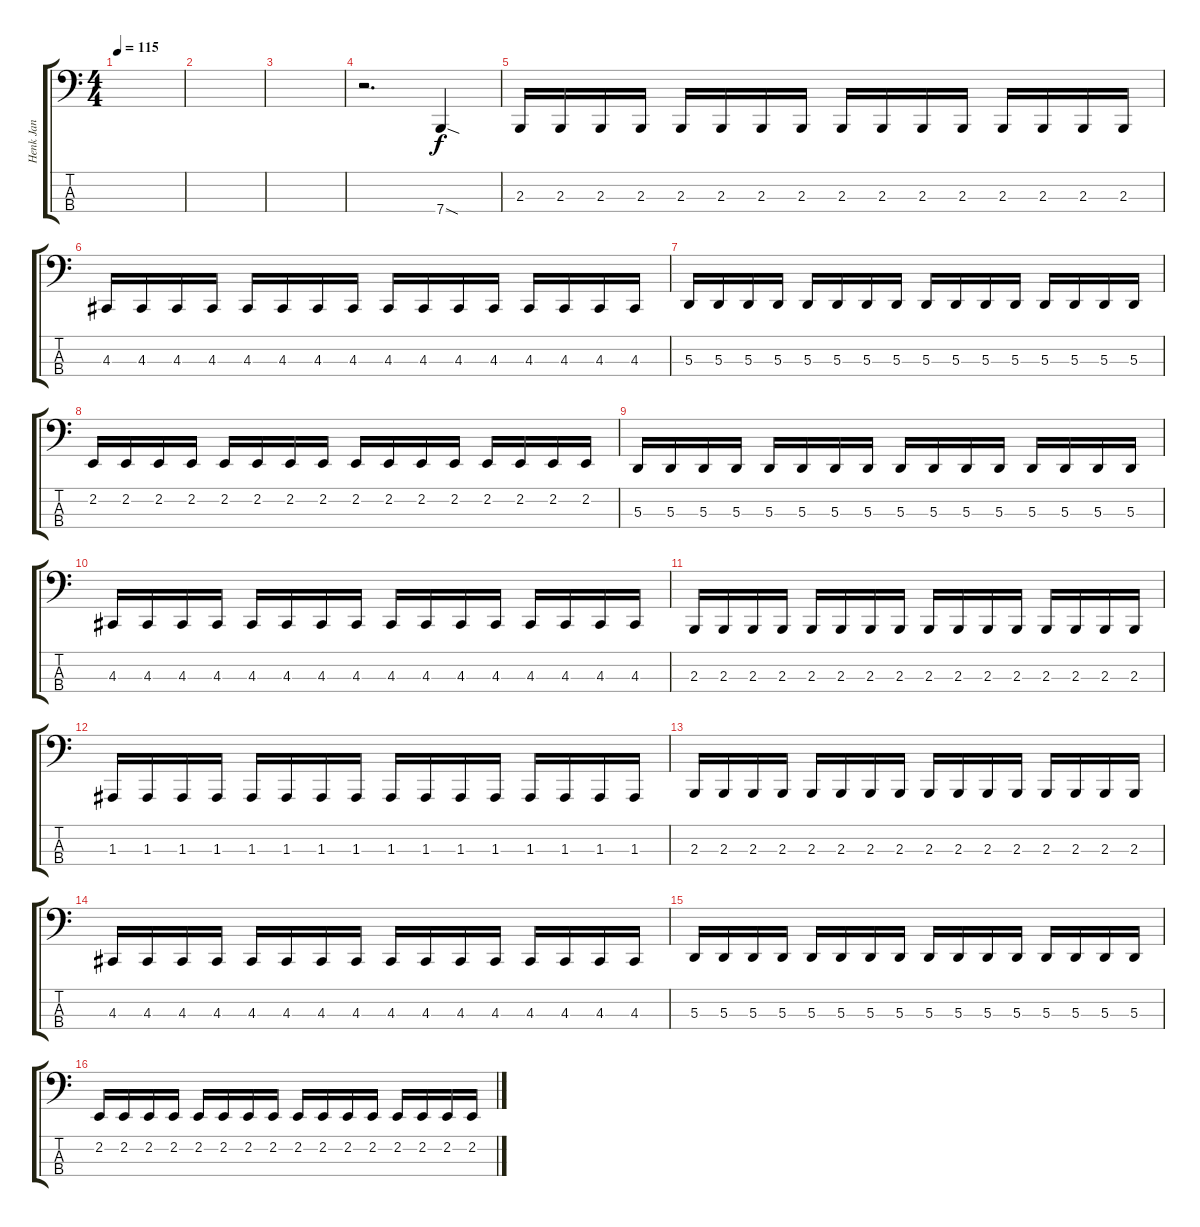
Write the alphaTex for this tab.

\track ("Henk Jan" "Henk Jan") {instrument lead2sawtooth}
\staff {score tabs}
\tuning (G2 D2 A1 E1) {hide}
\ts (4 4)
\tempo 115
\clef f4
\ks c
|
|
|
r.2{d} 7.4{sod}.4 |
2.3.16 2.3.16 2.3.16 2.3.16 2.3.16 2.3.16 2.3.16 2.3.16 2.3.16 2.3.16 2.3.16 2.3.16 2.3.16 2.3.16 2.3.16 2.3.16 |
4.3.16 4.3.16 4.3.16 4.3.16 4.3.16 4.3.16 4.3.16 4.3.16 4.3.16 4.3.16 4.3.16 4.3.16 4.3.16 4.3.16 4.3.16 4.3.16 |
5.3.16 5.3.16 5.3.16 5.3.16 5.3.16 5.3.16 5.3.16 5.3.16 5.3.16 5.3.16 5.3.16 5.3.16 5.3.16 5.3.16 5.3.16 5.3.16 |
2.2.16 2.2.16 2.2.16 2.2.16 2.2.16 2.2.16 2.2.16 2.2.16 2.2.16 2.2.16 2.2.16 2.2.16 2.2.16 2.2.16 2.2.16 2.2.16 |
5.3.16 5.3.16 5.3.16 5.3.16 5.3.16 5.3.16 5.3.16 5.3.16 5.3.16 5.3.16 5.3.16 5.3.16 5.3.16 5.3.16 5.3.16 5.3.16 |
4.3.16 4.3.16 4.3.16 4.3.16 4.3.16 4.3.16 4.3.16 4.3.16 4.3.16 4.3.16 4.3.16 4.3.16 4.3.16 4.3.16 4.3.16 4.3.16 |
2.3.16 2.3.16 2.3.16 2.3.16 2.3.16 2.3.16 2.3.16 2.3.16 2.3.16 2.3.16 2.3.16 2.3.16 2.3.16 2.3.16 2.3.16 2.3.16 |
1.3.16 1.3.16 1.3.16 1.3.16 1.3.16 1.3.16 1.3.16 1.3.16 1.3.16 1.3.16 1.3.16 1.3.16 1.3.16 1.3.16 1.3.16 1.3.16 |
2.3.16 2.3.16 2.3.16 2.3.16 2.3.16 2.3.16 2.3.16 2.3.16 2.3.16 2.3.16 2.3.16 2.3.16 2.3.16 2.3.16 2.3.16 2.3.16 |
4.3.16 4.3.16 4.3.16 4.3.16 4.3.16 4.3.16 4.3.16 4.3.16 4.3.16 4.3.16 4.3.16 4.3.16 4.3.16 4.3.16 4.3.16 4.3.16 |
5.3.16 5.3.16 5.3.16 5.3.16 5.3.16 5.3.16 5.3.16 5.3.16 5.3.16 5.3.16 5.3.16 5.3.16 5.3.16 5.3.16 5.3.16 5.3.16 |
2.2.16 2.2.16 2.2.16 2.2.16 2.2.16 2.2.16 2.2.16 2.2.16 2.2.16 2.2.16 2.2.16 2.2.16 2.2.16 2.2.16 2.2.16 2.2.16
